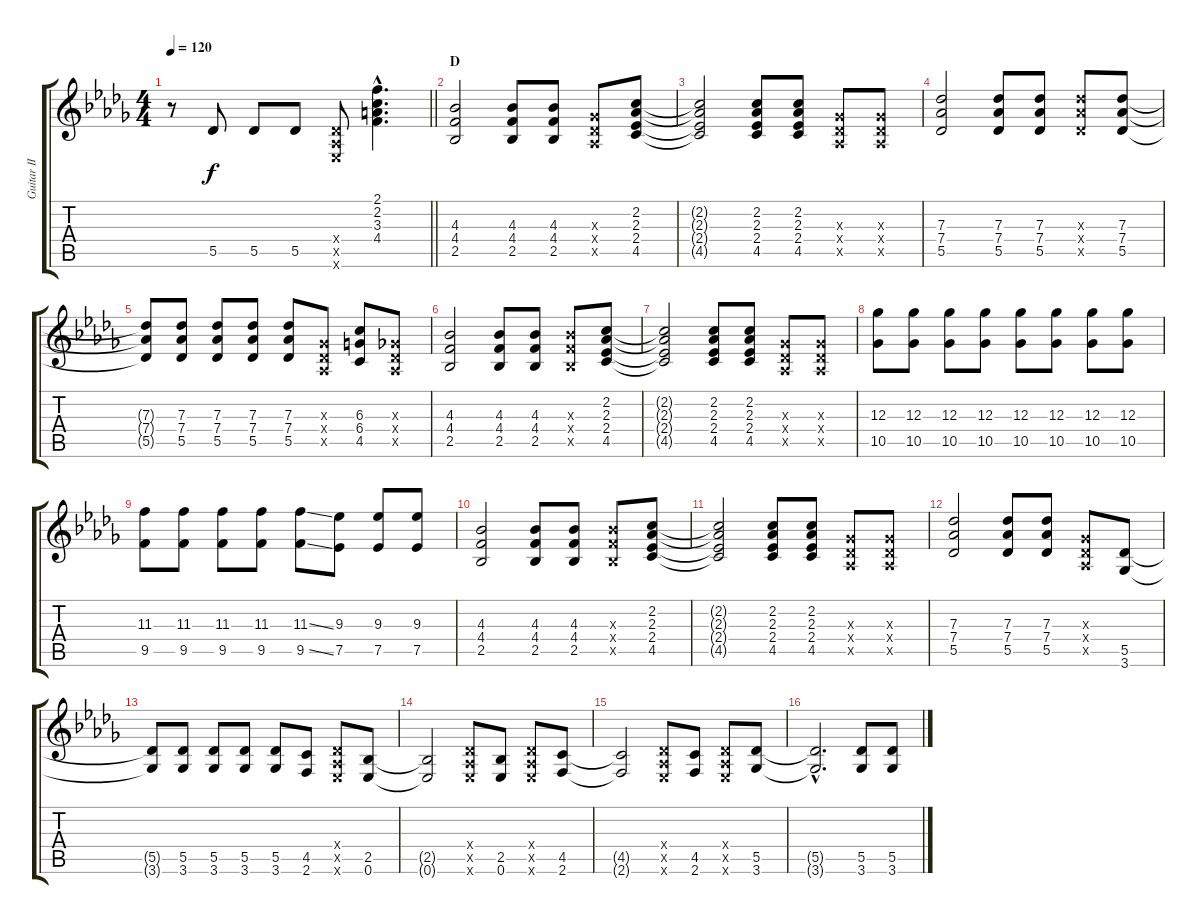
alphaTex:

\track ("Guitar II" "Guitar II") {instrument distortionguitar}
\staff {score tabs}
\tuning (Eb4 Bb3 Gb3 Db3 Ab2 Eb2) {hide}
\ts (4 4)
\tempo 120
\clef g2
\barLineRight lightlight
\ks db
r.8{dy f} 5.5.8 5.5.8 5.5.8 (0.4{x} 0.5{x} 0.6{x}).8 (2.1{hac} 2.2{hac} 3.3{hac} 4.4{hac}).4{d} |
\section ("" "D")
(4.3 4.4 2.5).2 (4.3 4.4 2.5).8 (4.3 4.4 2.5).8 (0.3{x} 0.4{x} 0.5{x}).8 (2.2 2.3 2.4 4.5).8 |
(2.2{t} 2.3{t} 2.4{t} 4.5{t}).2 (2.2 2.3 2.4 4.5).8 (2.2 2.3 2.4 4.5).8 (0.3{x} 0.4{x} 0.5{x}).8 (0.3{x} 0.4{x} 0.5{x}).8 |
(7.3 7.4 5.5).2 (7.3 7.4 5.5).8 (7.3 7.4 5.5).8 (7.3{x} 7.4{x} 5.5{x}).8 (7.3 7.4 5.5).8 |
(7.3{t} 7.4{t} 5.5{t}).8 (7.3 7.4 5.5).8 (7.3 7.4 5.5).8 (7.3 7.4 5.5).8 (7.3 7.4 5.5).8 (0.3{x} 0.4{x} 0.5{x}).8 (6.3 6.4 4.5).8 (0.3{x} 0.4{x} 0.5{x}).8 |
(4.3 4.4 2.5).2 (4.3 4.4 2.5).8 (4.3 4.4 2.5).8 (4.3{x} 4.4{x} 2.5{x}).8 (2.2 2.3 2.4 4.5).8 |
(2.2{t} 2.3{t} 2.4{t} 4.5{t}).2 (2.2 2.3 2.4 4.5).8 (2.2 2.3 2.4 4.5).8 (0.3{x} 0.4{x} 0.5{x}).8 (0.3{x} 0.4{x} 0.5{x}).8 |
(12.3 10.5).8 (12.3 10.5).8 (12.3 10.5).8 (12.3 10.5).8 (12.3 10.5).8 (12.3 10.5).8 (12.3 10.5).8 (12.3 10.5).8 |
(11.3 9.5).8 (11.3 9.5).8 (11.3 9.5).8 (11.3 9.5).8 (11.3{ss} 9.5{ss}).8 (9.3 7.5).8 (9.3 7.5).8 (9.3 7.5).8 |
(4.3 4.4 2.5).2 (4.3 4.4 2.5).8 (4.3 4.4 2.5).8 (4.3{x} 4.4{x} 2.5{x}).8 (2.2 2.3 2.4 4.5).8 |
(2.2{t} 2.3{t} 2.4{t} 4.5{t}).2 (2.2 2.3 2.4 4.5).8 (2.2 2.3 2.4 4.5).8 (0.3{x} 0.4{x} 0.5{x}).8 (0.3{x} 0.4{x} 0.5{x}).8 |
(7.3 7.4 5.5).2 (7.3 7.4 5.5).8 (7.3 7.4 5.5).8 (0.3{x} 0.4{x} 0.5{x}).8 (5.5 3.6).8 |
(5.5{t} 3.6{t}).8 (5.5 3.6).8 (5.5 3.6).8 (5.5 3.6).8 (5.5 3.6).8 (4.5 2.6).8 (0.4{x} 0.5{x} 0.6{x}).8 (2.5 0.6).8 |
(2.5{t} 0.6{t}).2 (0.4{x} 0.5{x} 0.6{x}).8 (2.5 0.6).8 (0.4{x} 0.5{x} 0.6{x}).8 (4.5 2.6).8 |
(4.5{t} 2.6{t}).2 (0.4{x} 0.5{x} 0.6{x}).8 (4.5 2.6).8 (0.4{x} 0.5{x} 0.6{x}).8 (5.5 3.6).8 |
(5.5{hac t} 3.6{hac t}).2{d} (5.5 3.6).8 (5.5 3.6).8
